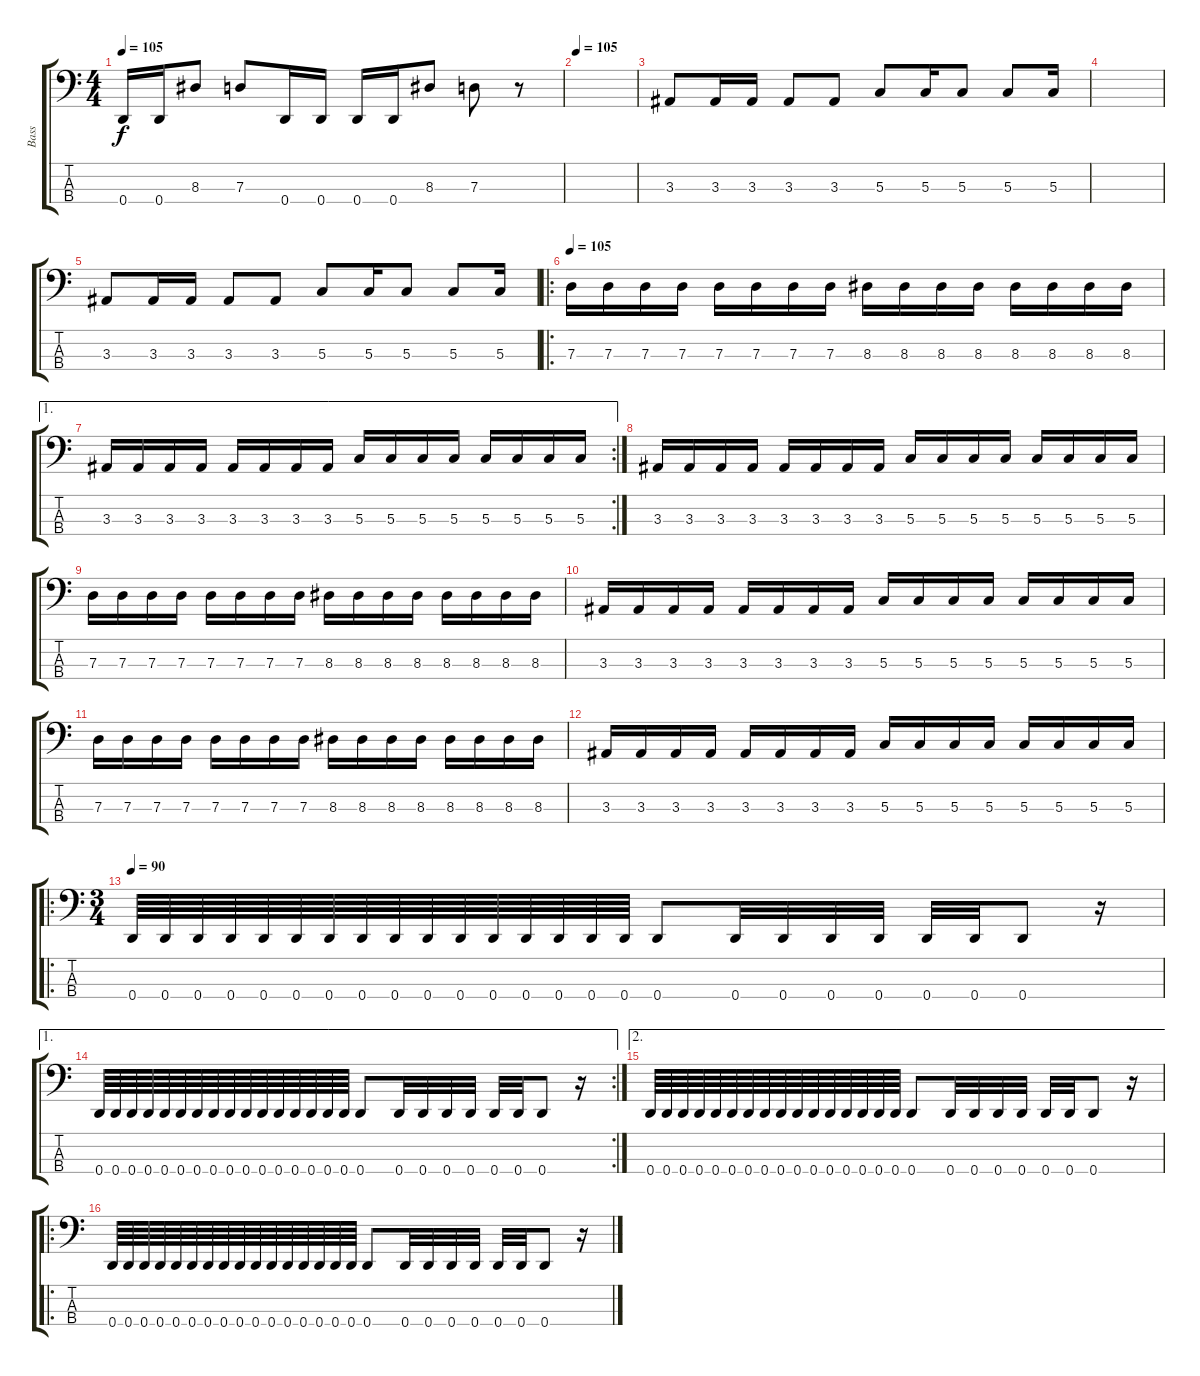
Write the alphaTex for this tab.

\track ("Bass" "Bass") {instrument electricbassfinger}
\staff {score tabs}
\tuning (F2 C2 G1 D1) {hide}
\ts (4 4)
\tempo 105
\clef f4
\ks c
0.4.16{dy f} 0.4.16 8.3.8 7.3.8 0.4.16 0.4.16 0.4.16 0.4.16 8.3.8 7.3.8 r.8 |
\tempo 105
|
3.3.8 3.3.16 3.3.16 3.3.8 3.3.8 5.3.8 5.3.16 5.3.8 5.3.8 5.3.16 |
|
3.3.8 3.3.16 3.3.16 3.3.8 3.3.8 5.3.8 5.3.16 5.3.8 5.3.8 5.3.16 |
\ro
\tempo 105
7.3.16 7.3.16 7.3.16 7.3.16 7.3.16 7.3.16 7.3.16 7.3.16 8.3.16 8.3.16 8.3.16 8.3.16 8.3.16 8.3.16 8.3.16 8.3.16 |
\ae 1
\rc 2
3.3.16 3.3.16 3.3.16 3.3.16 3.3.16 3.3.16 3.3.16 3.3.16 5.3.16 5.3.16 5.3.16 5.3.16 5.3.16 5.3.16 5.3.16 5.3.16 |
3.3.16 3.3.16 3.3.16 3.3.16 3.3.16 3.3.16 3.3.16 3.3.16 5.3.16 5.3.16 5.3.16 5.3.16 5.3.16 5.3.16 5.3.16 5.3.16 |
7.3.16 7.3.16 7.3.16 7.3.16 7.3.16 7.3.16 7.3.16 7.3.16 8.3.16 8.3.16 8.3.16 8.3.16 8.3.16 8.3.16 8.3.16 8.3.16 |
3.3.16 3.3.16 3.3.16 3.3.16 3.3.16 3.3.16 3.3.16 3.3.16 5.3.16 5.3.16 5.3.16 5.3.16 5.3.16 5.3.16 5.3.16 5.3.16 |
7.3.16 7.3.16 7.3.16 7.3.16 7.3.16 7.3.16 7.3.16 7.3.16 8.3.16 8.3.16 8.3.16 8.3.16 8.3.16 8.3.16 8.3.16 8.3.16 |
3.3.16 3.3.16 3.3.16 3.3.16 3.3.16 3.3.16 3.3.16 3.3.16 5.3.16 5.3.16 5.3.16 5.3.16 5.3.16 5.3.16 5.3.16 5.3.16 |
\ro
\ts (3 4)
\tempo 90
0.4.64 0.4.64 0.4.64 0.4.64 0.4.64 0.4.64 0.4.64 0.4.64 0.4.64 0.4.64 0.4.64 0.4.64 0.4.64 0.4.64 0.4.64 0.4.64 0.4.8 0.4.32 0.4.32 0.4.32 0.4.32 0.4.32 0.4.32 0.4.8 r.16 |
\ae 1
\rc 2
0.4.64 0.4.64 0.4.64 0.4.64 0.4.64 0.4.64 0.4.64 0.4.64 0.4.64 0.4.64 0.4.64 0.4.64 0.4.64 0.4.64 0.4.64 0.4.64 0.4.8 0.4.32 0.4.32 0.4.32 0.4.32 0.4.32 0.4.32 0.4.8 r.16 |
\ae 2
0.4.64 0.4.64 0.4.64 0.4.64 0.4.64 0.4.64 0.4.64 0.4.64 0.4.64 0.4.64 0.4.64 0.4.64 0.4.64 0.4.64 0.4.64 0.4.64 0.4.8 0.4.32 0.4.32 0.4.32 0.4.32 0.4.32 0.4.32 0.4.8 r.16 |
\ro
0.4.64 0.4.64 0.4.64 0.4.64 0.4.64 0.4.64 0.4.64 0.4.64 0.4.64 0.4.64 0.4.64 0.4.64 0.4.64 0.4.64 0.4.64 0.4.64 0.4.8 0.4.32 0.4.32 0.4.32 0.4.32 0.4.32 0.4.32 0.4.8 r.16
